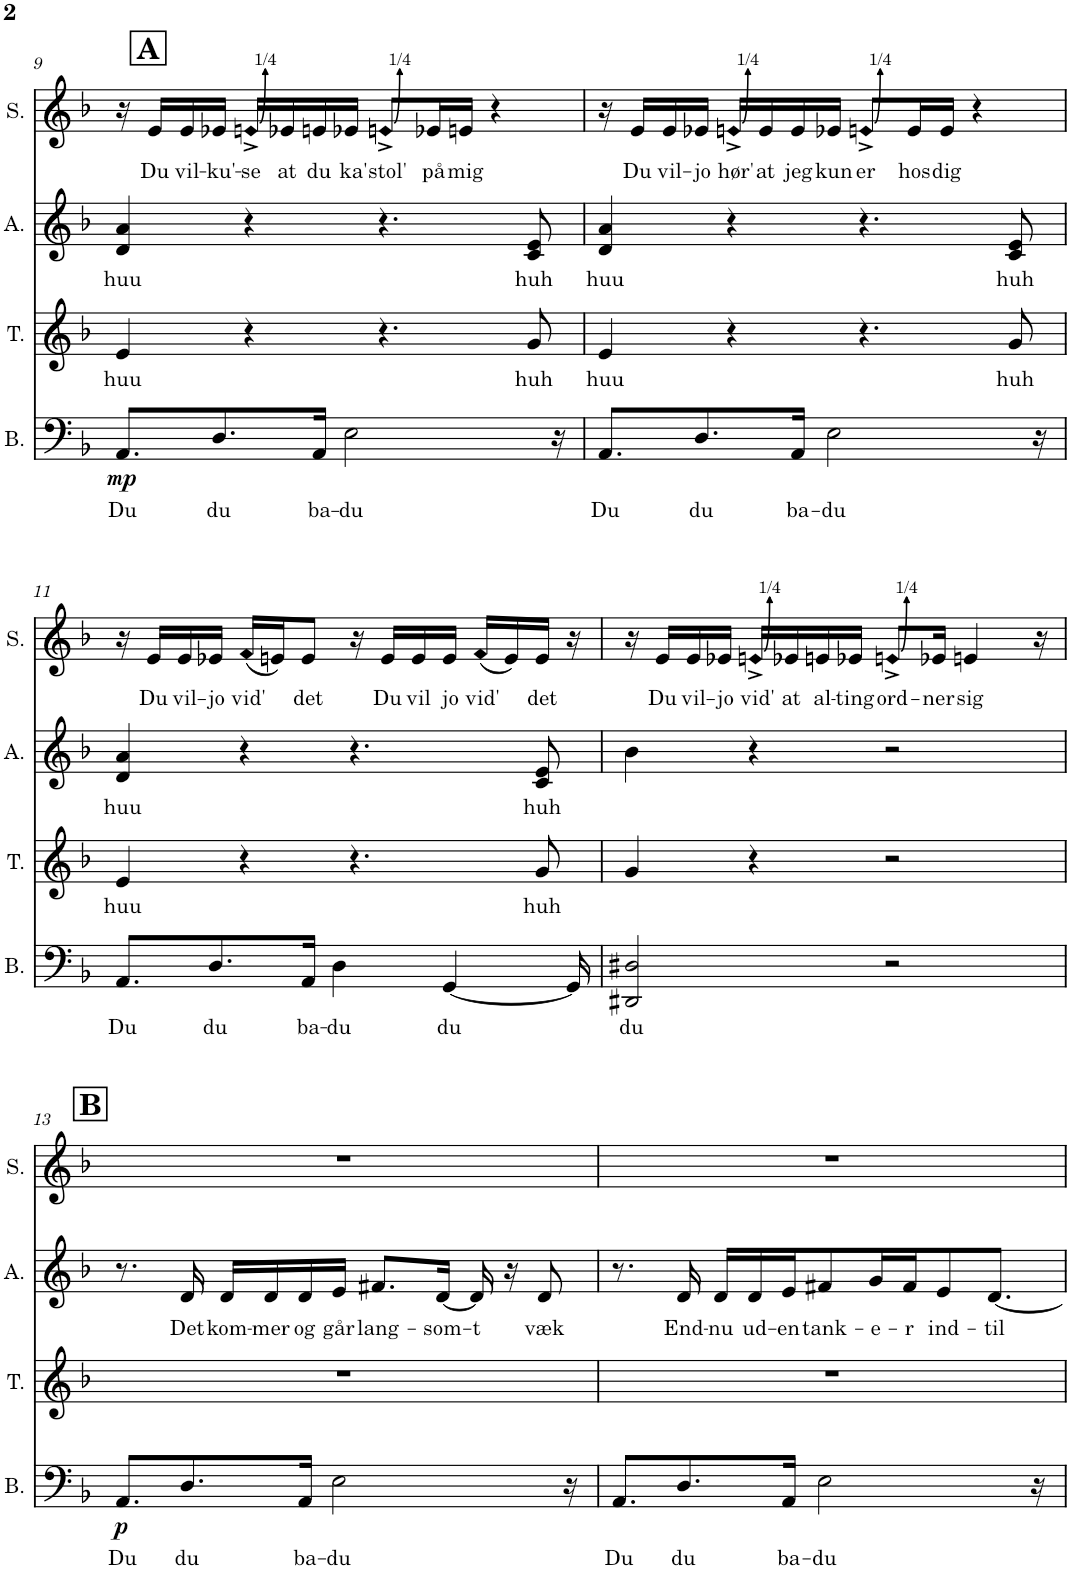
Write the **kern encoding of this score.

**kern	**text	**dynam	**kern	**text	**kern	**text	**kern	**text
*part4	*part4	*part4	*part3	*part3	*part2	*part2	*part1	*part1
*staff4	*staff4	*staff4	*staff3	*staff3	*staff2	*staff2	*staff1	*staff1
*I"Bas	*	*	*I"Tenor	*	*I"Alt	*	*I"Sopran	*
*I'B.	*	*	*I'T.	*	*I'A.	*	*I'S.	*
!!LO:PB:g=z
*clefF4	*	*	*clefG2	*	*clefG2	*	*clefG2	*
*k[b-]	*	*	*k[b-]	*	*k[b-]	*	*k[b-]	*
*M4/4	*	*	*M4/4	*	*M4/4	*	*M4/4	*
!!LO:REH:place=s1:a:B:cj:fs=14:t=A:qo=0.25
=9	=9	=9	=9	=9	=9	=9	=9	=9
!	!LO:LY:b	!LO:DY:b	!	!LO:LY:b	!	!LO:LY:b	!	!
8.AA/L	Du	mp	4e/	huu	4d/ 4a/	huu	16r	.
!	!	!	!	!	!	!	!	!LO:LY:b
.	.	.	.	.	.	.	16e/LL	Du
!	!	!	!	!	!	!	!	!LO:LY:b
.	.	.	.	.	.	.	16e/	-vil-
!	!LO:LY:b	!	!	!	!	!	!	!LO:LY:b
8.D/	du	.	.	.	.	.	16e-X/JJ	-ku'-
!	!	!	!	!	!	!	!LO:N:head=diamond	!LO:LY:b
.	.	.	4r	.	4r	.	16en^/LL	se
!	!	!	!	!	!	!	!	!LO:LY:b
.	.	.	.	.	.	.	16e-X/	-at
!	!LO:LY:b	!	!	!	!	!	!	!LO:LY:b
16AA/Jk	ba-	.	.	.	.	.	16en/	du
!	!LO:LY:b	!	!	!	!	!	!	!LO:LY:b
2E\	-du	.	.	.	.	.	16e-X/JJ	ka'
!	!	!	!	!	!	!	!LO:N:head=diamond	!LO:LY:b
.	.	.	4.r	.	4.r	.	8en^/L	stol'
!	!	!	!	!	!	!	!	!LO:LY:b
.	.	.	.	.	.	.	16e-X/L	på
!	!	!	!	!	!	!	!	!LO:LY:b
.	.	.	.	.	.	.	16en/JJ	mig
.	.	.	.	.	.	.	4r	.
!	!	!	!	!LO:LY:b	!	!LO:LY:b	!	!
.	.	.	8g/	huh	8c/ 8e/	huh	.	.
16r	.	.	.	.	.	.	.	.
=10	=10	=10	=10	=10	=10	=10	=10	=10
!	!LO:LY:b	!	!	!LO:LY:b	!	!LO:LY:b	!	!
8.AA/L	Du	.	4e/	huu	4d/ 4a/	huu	16r	.
!	!	!	!	!	!	!	!	!LO:LY:b
.	.	.	.	.	.	.	16e/LL	Du
!	!	!	!	!	!	!	!	!LO:LY:b
.	.	.	.	.	.	.	16e/	-vil-
!	!LO:LY:b	!	!	!	!	!	!	!LO:LY:b
8.D/	du	.	.	.	.	.	16e-X/JJ	jo
!	!	!	!	!	!	!	!LO:N:head=diamond	!LO:LY:b
.	.	.	4r	.	4r	.	16en^/LL	hør'
!	!	!	!	!	!	!	!	!LO:LY:b
.	.	.	.	.	.	.	16e/	-at
!	!LO:LY:b	!	!	!	!	!	!	!LO:LY:b
16AA/Jk	ba-	.	.	.	.	.	16e/	jeg
!	!LO:LY:b	!	!	!	!	!	!	!LO:LY:b
2E\	-du	.	.	.	.	.	16e-X/JJ	kun
!	!	!	!	!	!	!	!LO:N:head=diamond	!LO:LY:b
.	.	.	4.r	.	4.r	.	8en^/L	er
!	!	!	!	!	!	!	!	!LO:LY:b
.	.	.	.	.	.	.	16e/L	hos
!	!	!	!	!	!	!	!	!LO:LY:b
.	.	.	.	.	.	.	16e/JJ	dig
.	.	.	.	.	.	.	4r	.
!	!	!	!	!LO:LY:b	!	!LO:LY:b	!	!
.	.	.	8g/	huh	8c/ 8e/	huh	.	.
16r	.	.	.	.	.	.	.	.
!!LO:LB:g=z
=11	=11	=11	=11	=11	=11	=11	=11	=11
!	!LO:LY:b	!	!	!LO:LY:b	!	!LO:LY:b	!	!
8.AA/L	Du	.	4e/	huu	4d/ 4a/	huu	16r	.
!	!	!	!	!	!	!	!	!LO:LY:b
.	.	.	.	.	.	.	16e/LL	Du
!	!	!	!	!	!	!	!	!LO:LY:b
.	.	.	.	.	.	.	16e/	-vil-
!	!LO:LY:b	!	!	!	!	!	!	!LO:LY:b
8.D/	du	.	.	.	.	.	16e-X/JJ	jo
!	!	!	!	!	!	!	!LO:N:head=diamond	!LO:LY:b
.	.	.	4r	.	4r	.	(16f/LL	vid'
.	.	.	.	.	.	.	16en/J)	.
!	!LO:LY:b	!	!	!	!	!	!	!LO:LY:b
16AA/Jk	ba-	.	.	.	.	.	8e/J	det
!	!LO:LY:b	!	!	!	!	!	!	!
4D\	-du	.	.	.	.	.	.	.
.	.	.	4.r	.	4.r	.	16r	.
!	!	!	!	!	!	!	!	!LO:LY:b
.	.	.	.	.	.	.	16e/LL	Du
!	!	!	!	!	!	!	!	!LO:LY:b
.	.	.	.	.	.	.	16e/	vil
!	!LO:LY:b	!	!	!	!	!	!	!LO:LY:b
[4GG/	du	.	.	.	.	.	16e/JJ	jo
!	!	!	!	!	!	!	!LO:N:head=diamond	!LO:LY:b
.	.	.	.	.	.	.	(16f/LL	vid'
.	.	.	.	.	.	.	16e/)	.
!	!	!	!	!LO:LY:b	!	!LO:LY:b	!	!LO:LY:b
.	.	.	8g/	huh	8c/ 8e/	huh	16e/JJ	det
16GG/]	.	.	.	.	.	.	16r	.
=12	=12	=12	=12	=12	=12	=12	=12	=12
!	!LO:LY:b	!	!	!	!	!	!	!
2DD#X/ 2D#X/	du	.	4g/	.	4b-\	.	16r	.
!	!	!	!	!	!	!	!	!LO:LY:b
.	.	.	.	.	.	.	16e/LL	Du
!	!	!	!	!	!	!	!	!LO:LY:b
.	.	.	.	.	.	.	16e/	-vil-
!	!	!	!	!	!	!	!	!LO:LY:b
.	.	.	.	.	.	.	16e-X/JJ	jo
!	!	!	!	!	!	!	!LO:N:head=diamond	!LO:LY:b
.	.	.	4r	.	4r	.	16en^/LL	vid'
!	!	!	!	!	!	!	!	!LO:LY:b
.	.	.	.	.	.	.	16e-X/	-at
!	!	!	!	!	!	!	!	!LO:LY:b
.	.	.	.	.	.	.	16en/	al-
!	!	!	!	!	!	!	!	!LO:LY:b
.	.	.	.	.	.	.	16e-X/JJ	-ting
!	!	!	!	!	!	!	!LO:N:head=diamond	!LO:LY:b
2r	.	.	2r	.	2r	.	8en^/L	ord-
!	!	!	!	!	!	!	!	!LO:LY:b
.	.	.	.	.	.	.	16e-X/Jk	-ner
!	!	!	!	!	!	!	!	!LO:LY:b
.	.	.	.	.	.	.	4en/	sig
.	.	.	.	.	.	.	16r	.
!!LO:LB:g=z
!!LO:REH:place=s1:a:B:cj:fs=14:t=B
=13	=13	=13	=13	=13	=13	=13	=13	=13
!	!LO:LY:b	!LO:DY:b	!	!	!	!	!	!
8.AA/L	Du	p	1r	.	8.r	.	1r	.
!	!LO:LY:b	!	!	!	!	!LO:LY:b	!	!
8.D/	du	.	.	.	16d/	Det	.	.
!	!	!	!	!	!	!LO:LY:b	!	!
.	.	.	.	.	16d/LL	kom-	.	.
!	!	!	!	!	!	!LO:LY:b	!	!
.	.	.	.	.	16d/	-mer	.	.
!	!LO:LY:b	!	!	!	!	!LO:LY:b	!	!
16AA/Jk	ba-	.	.	.	16d/	og	.	.
!	!LO:LY:b	!	!	!	!	!LO:LY:b	!	!
2E\	-du	.	.	.	16e/JJ	går	.	.
!	!	!	!	!	!	!LO:LY:b	!	!
.	.	.	.	.	8.f#X/L	lang-	.	.
!	!	!	!	!	!	!LO:LY:b	!	!
.	.	.	.	.	[16d/Jk	-som-	.	.
!	!	!	!	!	!	!LO:LY:b	!	!
.	.	.	.	.	16d/]	-t	.	.
.	.	.	.	.	16r	.	.	.
!	!	!	!	!	!	!LO:LY:b	!	!
.	.	.	.	.	8d/	væk	.	.
16r	.	.	.	.	.	.	.	.
=14	=14	=14	=14	=14	=14	=14	=14	=14
!	!LO:LY:b	!	!	!	!	!	!	!
8.AA/L	Du	.	1r	.	8.r	.	1r	.
!	!LO:LY:b	!	!	!	!	!LO:LY:b	!	!
8.D/	du	.	.	.	16d/	End-	.	.
!	!	!	!	!	!	!LO:LY:b	!	!
.	.	.	.	.	16d/LL	-nu	.	.
!	!	!	!	!	!	!LO:LY:b	!	!
.	.	.	.	.	16d/	ud-	.	.
!	!LO:LY:b	!	!	!	!	!LO:LY:b	!	!
16AA/Jk	ba-	.	.	.	16e/J	-en	.	.
!	!LO:LY:b	!	!	!	!	!LO:LY:b	!	!
2E\	-du	.	.	.	8f#X/	tank-	.	.
!	!	!	!	!	!	!LO:LY:b	!	!
.	.	.	.	.	16g/L	-e-	.	.
!	!	!	!	!	!	!LO:LY:b	!	!
.	.	.	.	.	16f#/J	-r	.	.
!	!	!	!	!	!	!LO:LY:b	!	!
.	.	.	.	.	8e/	ind-	.	.
!	!	!	!	!	!	!LO:LY:b	!	!
.	.	.	.	.	[8.d/J	-til	.	.
16r	.	.	.	.	.	.	.	.
=	=	=	=	=	=	=	=	=
*-	*-	*-	*-	*-	*-	*-	*-	*-
